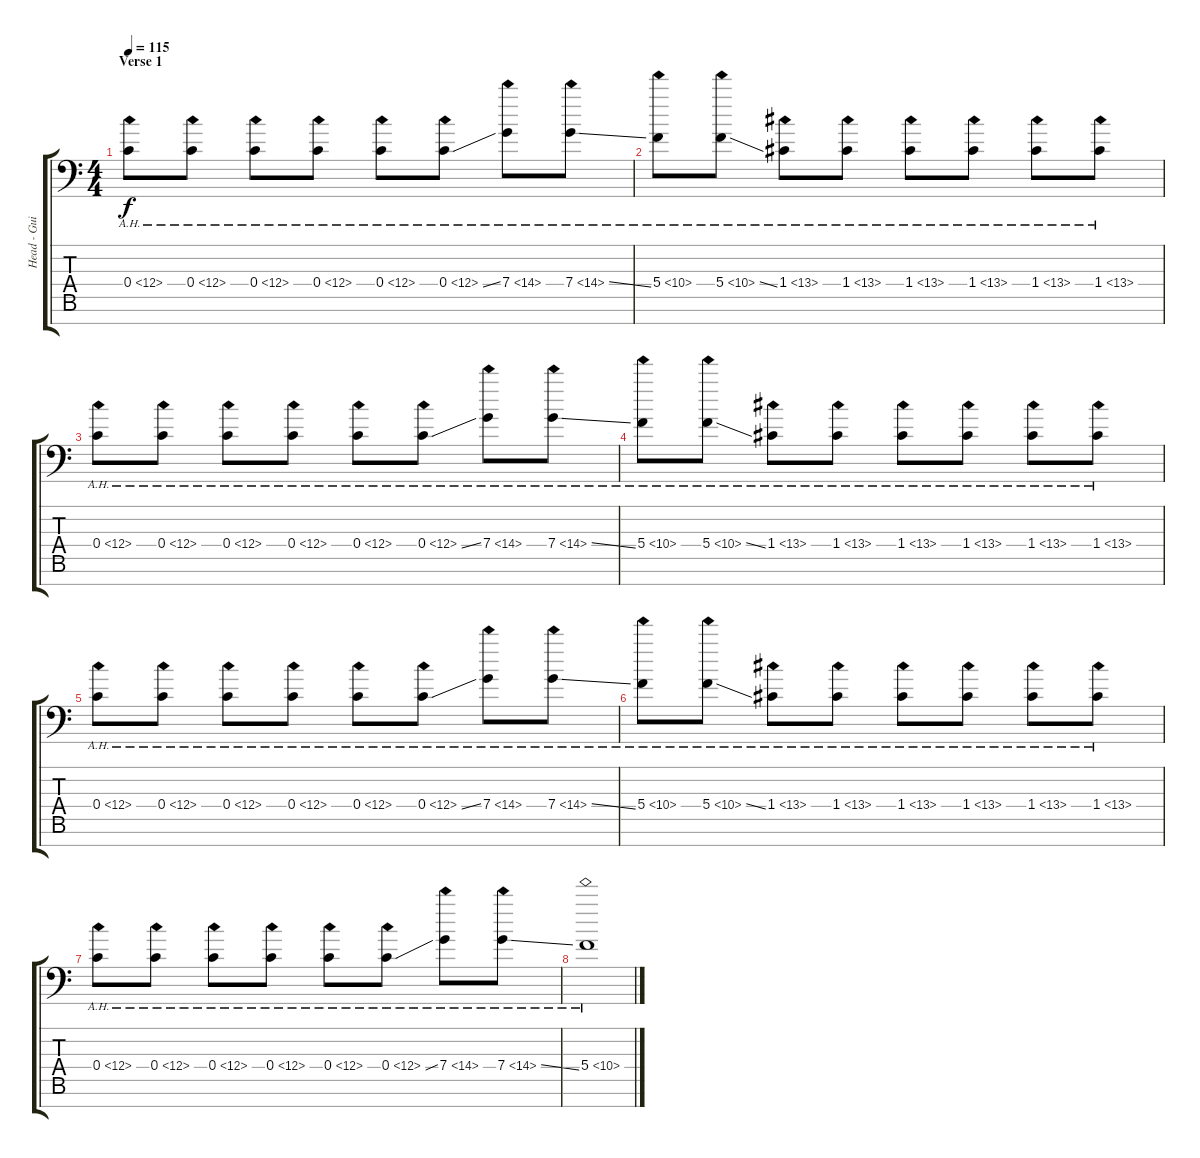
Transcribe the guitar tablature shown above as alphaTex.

\track ("Head - Guitar" "Head - Gui") {instrument electricguitarclean}
\staff {score tabs}
\tuning (D4 A3 F3 C3 G2 D2 A1) {hide}
\ts (4 4)
\section ("" "Verse 1")
\tempo 115
\clef f4
\ks c
0.4{ah 12}.8{dy f volume 10} 0.4{ah 12}.8 0.4{ah 12}.8 0.4{ah 12}.8 0.4{ah 12}.8 0.4{ah 12 ss}.8 7.4{ah 7}.8 7.4{ah 7 ss}.8 |
5.4{ah 5}.8 5.4{ah 5 ss}.8 1.4{ah 12}.8 1.4{ah 12}.8 1.4{ah 12}.8 1.4{ah 12}.8 1.4{ah 12}.8 1.4{ah 12}.8 |
0.4{ah 12}.8 0.4{ah 12}.8 0.4{ah 12}.8 0.4{ah 12}.8 0.4{ah 12}.8 0.4{ah 12 ss}.8 7.4{ah 7}.8 7.4{ah 7 ss}.8 |
5.4{ah 5}.8 5.4{ah 5 ss}.8 1.4{ah 12}.8 1.4{ah 12}.8 1.4{ah 12}.8 1.4{ah 12}.8 1.4{ah 12}.8 1.4{ah 12}.8 |
0.4{ah 12}.8 0.4{ah 12}.8 0.4{ah 12}.8 0.4{ah 12}.8 0.4{ah 12}.8 0.4{ah 12 ss}.8 7.4{ah 7}.8 7.4{ah 7 ss}.8 |
5.4{ah 5}.8 5.4{ah 5 ss}.8 1.4{ah 12}.8 1.4{ah 12}.8 1.4{ah 12}.8 1.4{ah 12}.8 1.4{ah 12}.8 1.4{ah 12}.8 |
0.4{ah 12}.8 0.4{ah 12}.8 0.4{ah 12}.8 0.4{ah 12}.8 0.4{ah 12}.8 0.4{ah 12 ss}.8 7.4{ah 7}.8 7.4{ah 7 ss}.8 |
5.4{ah 5}.1{volume 12}
